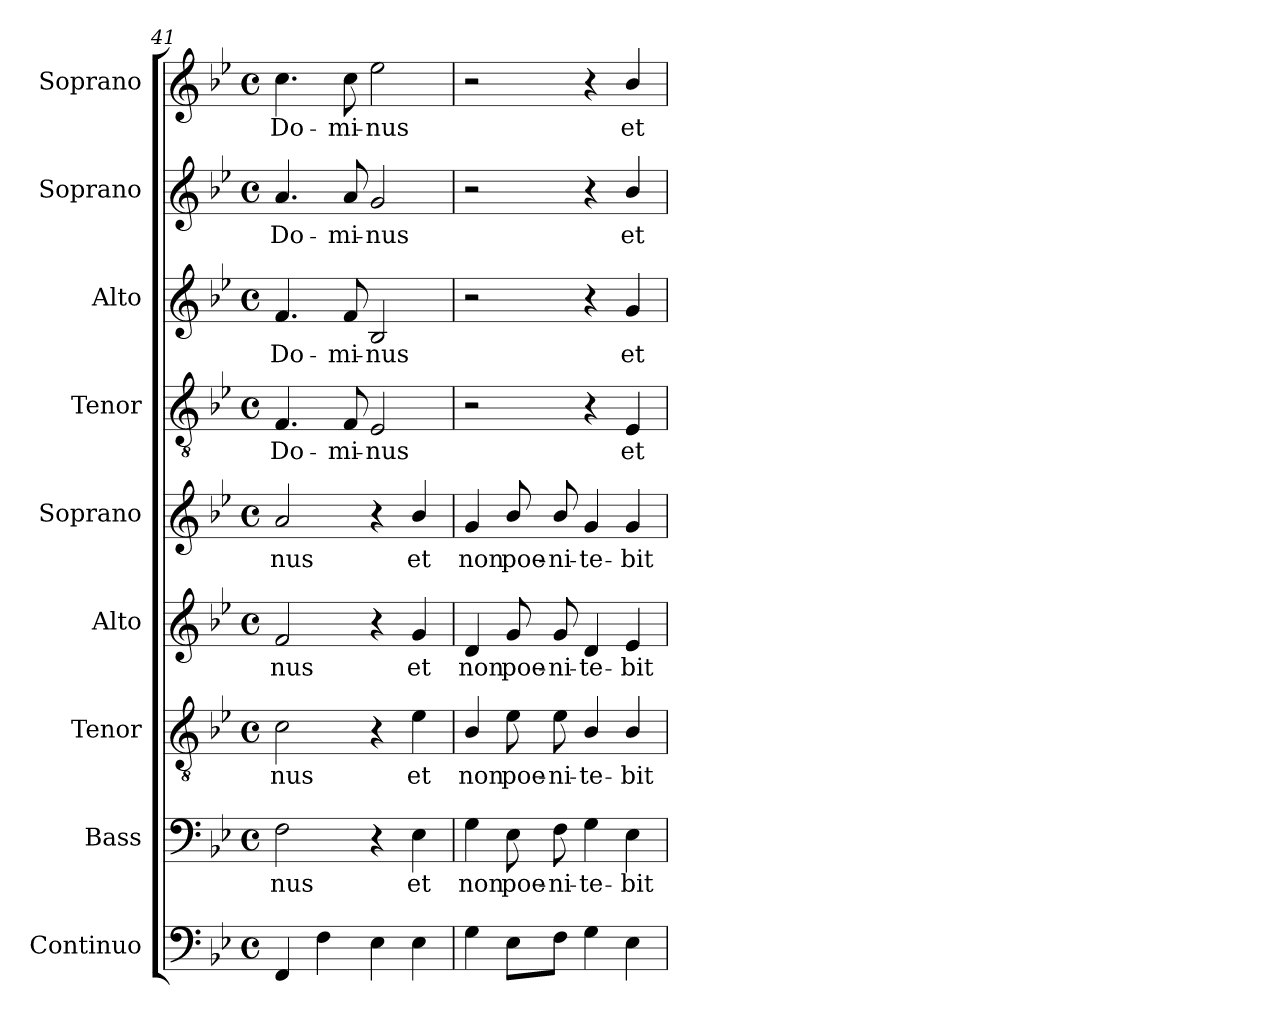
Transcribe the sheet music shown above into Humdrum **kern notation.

**kern	**kern	**text	**kern	**text	**kern	**text	**kern	**text	**kern	**text	**kern	**text	**kern	**text	**kern	**text
*part9	*part8	*part8	*part7	*part7	*part6	*part6	*part5	*part5	*part4	*part4	*part3	*part3	*part2	*part2	*part1	*part1
*staff9	*staff8	*staff8	*staff7	*staff7	*staff6	*staff6	*staff5	*staff5	*staff4	*staff4	*staff3	*staff3	*staff2	*staff2	*staff1	*staff1
*I"Continuo	*I"Bass	*	*I"Tenor	*	*I"Alto	*	*I"Soprano	*	*I"Tenor	*	*I"Alto	*	*I"Soprano	*	*I"Soprano	*
*I'Cont.	*I'B.	*	*I'T.	*	*I'A.	*	*I'S.	*	*I'T.	*	*I'A.	*	*I'S.	*	*I'S.	*
!!LO:PB:g=z
*clefF4	*clefF4	*	*clefGv2	*	*clefG2	*	*clefG2	*	*clefGv2	*	*clefG2	*	*clefG2	*	*clefG2	*
*	*	*	*ITrd7c12	*	*	*	*	*	*ITrd7c12	*	*	*	*	*	*	*
*k[b-e-]	*k[b-e-]	*	*k[b-e-]	*	*k[b-e-]	*	*k[b-e-]	*	*k[b-e-]	*	*k[b-e-]	*	*k[b-e-]	*	*k[b-e-]	*
*B-:	*B-:	*	*B-:	*	*B-:	*	*B-:	*	*B-:	*	*B-:	*	*B-:	*	*B-:	*
*M4/4	*M4/4	*	*M4/4	*	*M4/4	*	*M4/4	*	*M4/4	*	*M4/4	*	*M4/4	*	*M4/4	*
*met(c)	*met(c)	*	*met(c)	*	*met(c)	*	*met(c)	*	*met(c)	*	*met(c)	*	*met(c)	*	*met(c)	*
=41	=41	=41	=41	=41	=41	=41	=41	=41	=41	=41	=41	=41	=41	=41	=41	=41
!	!	!LO:LY:b:color=#000000	!	!	!	!	!	!	!	!	!	!	!	!	!	!
!	!	!	!	!LO:LY:b:color=#000000	!	!	!	!	!	!	!	!	!	!	!	!
!	!	!	!	!	!	!LO:LY:b:color=#000000	!	!	!	!	!	!	!	!	!	!
!	!	!	!	!	!	!	!	!LO:LY:b:color=#000000	!	!	!	!	!	!	!	!
!	!	!	!	!	!	!	!	!	!	!LO:LY:b:color=#000000	!	!	!	!	!	!
!	!	!	!	!	!	!	!	!	!	!	!	!LO:LY:b:color=#000000	!	!	!	!
!	!	!	!	!	!	!	!	!	!	!	!	!	!	!LO:LY:b:color=#000000	!	!
!	!	!	!	!	!	!	!	!	!	!	!	!	!	!	!	!LO:LY:b:color=#000000
4FFi/	2Fi\	-nus	2Ci\	-nus	2fi/	-nus	2ai/	-nus	4.FFi/	Do-	4.fi/	Do-	4.ai/	Do-	4.cci\	Do-
4Fi\	.	.	.	.	.	.	.	.	.	.	.	.	.	.	.	.
!	!	!	!	!	!	!	!	!	!	!LO:LY:b:color=#000000	!	!	!	!	!	!
!	!	!	!	!	!	!	!	!	!	!	!	!LO:LY:b:color=#000000	!	!	!	!
!	!	!	!	!	!	!	!	!	!	!	!	!	!	!LO:LY:b:color=#000000	!	!
!	!	!	!	!	!	!	!	!	!	!	!	!	!	!	!	!LO:LY:b:color=#000000
.	.	.	.	.	.	.	.	.	8FFi/	-mi-	8fi/	-mi-	8ai/	-mi-	8cci\	-mi-
!	!	!	!	!	!	!	!	!	!	!LO:LY:b:color=#000000	!	!	!	!	!	!
!	!	!	!	!	!	!	!	!	!	!	!	!LO:LY:b:color=#000000	!	!	!	!
!	!	!	!	!	!	!	!	!	!	!	!	!	!	!LO:LY:b:color=#000000	!	!
!	!	!	!	!	!	!	!	!	!	!	!	!	!	!	!	!LO:LY:b:color=#000000
4E-i\	4r	.	4r	.	4r	.	4r	.	2EE-i/	-nus	2B-i/	-nus	2gi/	-nus	2ee-i\	-nus
!	!	!LO:LY:b:color=#000000	!	!	!	!	!	!	!	!	!	!	!	!	!	!
!	!	!	!	!LO:LY:b:color=#000000	!	!	!	!	!	!	!	!	!	!	!	!
!	!	!	!	!	!	!LO:LY:b:color=#000000	!	!	!	!	!	!	!	!	!	!
!	!	!	!	!	!	!	!	!LO:LY:b:color=#000000	!	!	!	!	!	!	!	!
4E-i\	4E-i\	et	4E-i\	et	4gi/	et	4b-i/	et	.	.	.	.	.	.	.	.
=42	=42	=42	=42	=42	=42	=42	=42	=42	=42	=42	=42	=42	=42	=42	=42	=42
!	!	!LO:LY:b:color=#000000	!	!	!	!	!	!	!	!	!	!	!	!	!	!
!	!	!	!	!LO:LY:b:color=#000000	!	!	!	!	!	!	!	!	!	!	!	!
!	!	!	!	!	!	!LO:LY:b:color=#000000	!	!	!	!	!	!	!	!	!	!
!	!	!	!	!	!	!	!	!LO:LY:b:color=#000000	!	!	!	!	!	!	!	!
4Gi\	4Gi\	non	4BB-i/	non	4di/	non	4gi/	non	2r	.	2r	.	2r	.	2r	.
!	!	!LO:LY:b:color=#000000	!	!	!	!	!	!	!	!	!	!	!	!	!	!
!	!	!	!	!LO:LY:b:color=#000000	!	!	!	!	!	!	!	!	!	!	!	!
!	!	!	!	!	!	!LO:LY:b:color=#000000	!	!	!	!	!	!	!	!	!	!
!	!	!	!	!	!	!	!	!LO:LY:b:color=#000000	!	!	!	!	!	!	!	!
8E-i\L	8E-i\	poe-	8E-i\	poe-	8gi/	poe-	8b-i/	poe-	.	.	.	.	.	.	.	.
!	!	!LO:LY:b:color=#000000	!	!	!	!	!	!	!	!	!	!	!	!	!	!
!	!	!	!	!LO:LY:b:color=#000000	!	!	!	!	!	!	!	!	!	!	!	!
!	!	!	!	!	!	!LO:LY:b:color=#000000	!	!	!	!	!	!	!	!	!	!
!	!	!	!	!	!	!	!	!LO:LY:b:color=#000000	!	!	!	!	!	!	!	!
8Fi\J	8Fi\	-ni-	8E-i\	-ni-	8gi/	-ni-	8b-i/	-ni-	.	.	.	.	.	.	.	.
!	!	!LO:LY:b:color=#000000	!	!	!	!	!	!	!	!	!	!	!	!	!	!
!	!	!	!	!LO:LY:b:color=#000000	!	!	!	!	!	!	!	!	!	!	!	!
!	!	!	!	!	!	!LO:LY:b:color=#000000	!	!	!	!	!	!	!	!	!	!
!	!	!	!	!	!	!	!	!LO:LY:b:color=#000000	!	!	!	!	!	!	!	!
4Gi\	4Gi\	-te-	4BB-i/	-te-	4di/	-te-	4gi/	-te-	4r	.	4r	.	4r	.	4r	.
!	!	!LO:LY:b:color=#000000	!	!	!	!	!	!	!	!	!	!	!	!	!	!
!	!	!	!	!LO:LY:b:color=#000000	!	!	!	!	!	!	!	!	!	!	!	!
!	!	!	!	!	!	!LO:LY:b:color=#000000	!	!	!	!	!	!	!	!	!	!
!	!	!	!	!	!	!	!	!LO:LY:b:color=#000000	!	!	!	!	!	!	!	!
!	!	!	!	!	!	!	!	!	!	!LO:LY:b:color=#000000	!	!	!	!	!	!
!	!	!	!	!	!	!	!	!	!	!	!	!LO:LY:b:color=#000000	!	!	!	!
!	!	!	!	!	!	!	!	!	!	!	!	!	!	!LO:LY:b:color=#000000	!	!
!	!	!	!	!	!	!	!	!	!	!	!	!	!	!	!	!LO:LY:b:color=#000000
4E-i\	4E-i\	-bit	4BB-i/	-bit	4e-i/	-bit	4gi/	-bit	4EE-i/	et	4gi/	et	4b-i/	et	4b-i/	et
=	=	=	=	=	=	=	=	=	=	=	=	=	=	=	=	=
*-	*-	*-	*-	*-	*-	*-	*-	*-	*-	*-	*-	*-	*-	*-	*-	*-
